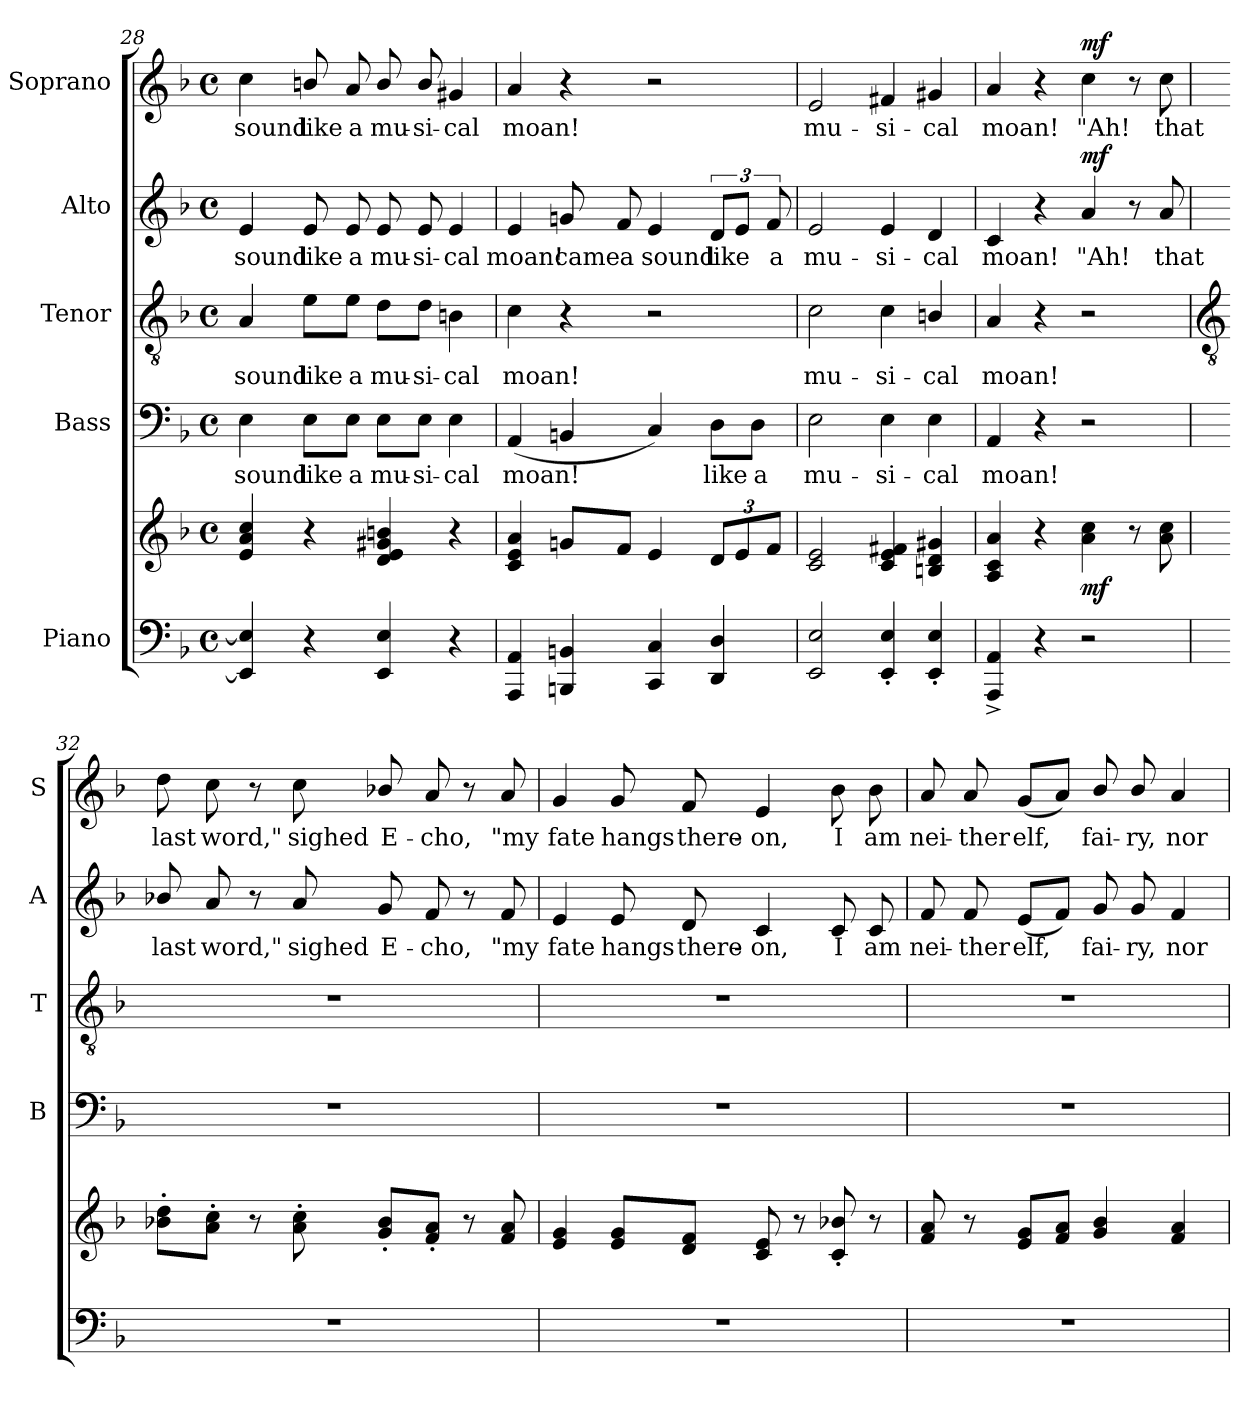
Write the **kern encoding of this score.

**kern	**kern	**dynam	**kern	**text	**kern	**text	**kern	**text	**dynam	**kern	**text	**dynam
*part5	*part5	*part5	*part4	*part4	*part3	*part3	*part2	*part2	*part2	*part1	*part1	*part1
*staff6	*staff5	*staff5/6	*staff4	*staff4	*staff3	*staff3	*staff2	*staff2	*staff2	*staff1	*staff1	*staff1
*I"Piano	*	*	*I"Bass	*	*I"Tenor	*	*I"Alto	*	*	*I"Soprano	*	*
*	*	*	*I'B	*	*I'T	*	*I'A	*	*	*I'S	*	*
!!LO:LB:g=z
*clefF4	*clefG2	*	*clefF4	*	*clefGv2	*	*clefG2	*	*	*clefG2	*	*
*k[b-]	*k[b-]	*	*k[b-]	*	*k[b-]	*	*k[b-]	*	*	*k[b-]	*	*
*F:	*F:	*	*F:	*	*F:	*	*F:	*	*	*F:	*	*
*M4/4	*M4/4	*	*M4/4	*	*M4/4	*	*M4/4	*	*	*M4/4	*	*
*met(c)	*met(c)	*	*met(c)	*	*met(c)	*	*met(c)	*	*	*met(c)	*	*
=28	=28	=28	=28	=28	=28	=28	=28	=28	=28	=28	=28	=28
!	!	!	!	!LO:LY:b	!	!LO:LY:b	!	!LO:LY:b	!	!	!LO:LY:b	!
4EE] 4E]	4e 4a 4cc	.	4E	sound	4A	sound	4e	sound	.	4cc	sound	.
!	!	!	!	!LO:LY:b	!	!LO:LY:b	!	!LO:LY:b	!	!	!LO:LY:b	!
4r	4r	.	8E\L	like	8e\L	like	8e	like	.	8bn/	like	.
!	!	!	!	!LO:LY:b	!	!LO:LY:b	!	!LO:LY:b	!	!	!LO:LY:b	!
.	.	.	8E\J	a	8e\J	a	8e	a	.	8a	a	.
!	!	!	!	!LO:LY:b	!	!LO:LY:b	!	!LO:LY:b	!	!	!LO:LY:b	!
4EE 4E	4d/ 4e/ 4g#X/ 4bn/	.	8E\L	mu-	8d\L	mu-	8e	mu-	.	8b/	mu-	.
!	!	!	!	!LO:LY:b	!	!LO:LY:b	!	!LO:LY:b	!	!	!LO:LY:b	!
.	.	.	8E\J	-si-	8d\J	-si-	8e	-si-	.	8b/	-si-	.
!	!	!	!	!LO:LY:b	!	!LO:LY:b	!	!LO:LY:b	!	!	!LO:LY:b	!
4r	4r	.	4E	-cal	4Bn	-cal	4e	-cal	.	4g#X	-cal	.
=29	=29	=29	=29	=29	=29	=29	=29	=29	=29	=29	=29	=29
!	!	!	!	!LO:LY:b	!	!LO:LY:b	!	!LO:LY:b	!	!	!LO:LY:b	!
4AAA 4AA	4c 4e 4a	.	(<4AA	moan!	4c	moan!	4e	moan!	.	4a	moan!	.
!	!	!	!	!	!	!	!	!LO:LY:b	!	!	!	!
4BBBn 4BBn	8gnL	.	4BBn	.	4r	.	8gn	came	.	4r	.	.
!	!	!	!	!	!	!	!	!LO:LY:b	!	!	!	!
.	8fJ	.	.	.	.	.	8f	a	.	.	.	.
!	!	!	!	!	!	!	!	!LO:LY:b	!	!	!	!
4CC 4C	4e	.	4C)	.	2r	.	4e	sound	.	2r	.	.
!	!	!	!	!LO:LY:b	!	!	!	!LO:LY:b	!	!	!	!
4DD 4D	12dL	.	8D\L	like	.	.	12dL	like	.	.	.	.
.	12e	.	.	.	.	.	12eJ	.	.	.	.	.
!	!	!	!	!LO:LY:b	!	!	!	!	!	!	!	!
.	.	.	8D\J	a	.	.	.	.	.	.	.	.
!	!	!	!	!	!	!	!	!LO:LY:b	!	!	!	!
.	12fJ	.	.	.	.	.	12f	a	.	.	.	.
=30	=30	=30	=30	=30	=30	=30	=30	=30	=30	=30	=30	=30
!	!	!	!	!LO:LY:b	!	!LO:LY:b	!	!LO:LY:b	!	!	!LO:LY:b	!
2EE 2E	2c 2e	.	2E	mu-	2c	mu-	2e	mu-	.	2e	mu-	.
!	!	!	!	!LO:LY:b	!	!LO:LY:b	!	!LO:LY:b	!	!	!LO:LY:b	!
4EE' 4E'	4c 4e 4f#X	.	4E	-si-	4c	-si-	4e	-si-	.	4f#X	-si-	.
!	!	!	!	!LO:LY:b	!	!LO:LY:b	!	!LO:LY:b	!	!	!LO:LY:b	!
4EE' 4E'	4Bn 4d 4g#X	.	4E	-cal	4Bn/	-cal	4d	-cal	.	4g#X	-cal	.
=31	=31	=31	=31	=31	=31	=31	=31	=31	=31	=31	=31	=31
!	!	!	!	!LO:LY:b	!	!LO:LY:b	!	!LO:LY:b	!	!	!LO:LY:b	!
4AAA^ 4AA^	4A 4c 4a	.	4AA	moan!	4A	moan!	4c	moan!	.	4a	moan!	.
4r	4r	.	4r	.	4r	.	4r	.	.	4r	.	.
!	!	!LO:DY:b	!	!	!	!	!	!LO:LY:b	!LO:DY:b	!	!LO:LY:b	!LO:DY:b
2r	4a 4cc	mf	2r	.	2r	.	4a	"Ah!	mf	4cc	"Ah!	mf
.	8r	.	.	.	.	.	8r	.	.	8r	.	.
!	!	!	!	!	!	!	!	!LO:LY:b	!	!	!LO:LY:b	!
.	8a 8cc	.	.	.	.	.	8a	that	.	8cc	that	.
!!LO:LB:g=z
=32	=32	=32	=32	=32	=32	=32	=32	=32	=32	=32	=32	=32
*	*	*	*	*	*clefGv2	*	*	*	*	*	*	*
!	!	!	!	!	!	!	!	!LO:LY:b	!	!	!LO:LY:b	!
1r	8b-X' 8dd'L	.	1r	.	1r	.	8b-X/	last	.	8dd	last	.
!	!	!	!	!	!	!	!	!LO:LY:b	!	!	!LO:LY:b	!
.	8a' 8cc'J	.	.	.	.	.	8a	word,"	.	8cc	word,"	.
.	8r	.	.	.	.	.	8r	.	.	8r	.	.
!	!	!	!	!	!	!	!	!LO:LY:b	!	!	!LO:LY:b	!
.	8a' 8cc'	.	.	.	.	.	8a	sighed	.	8cc	sighed	.
!	!	!	!	!	!	!	!	!LO:LY:b	!	!	!LO:LY:b	!
.	8g/' 8b-/'L	.	.	.	.	.	8g	E-	.	8b-X/	E-	.
!	!	!	!	!	!	!	!	!LO:LY:b	!	!	!LO:LY:b	!
.	8f' 8a'J	.	.	.	.	.	8f	-cho,	.	8a	-cho,	.
.	8r	.	.	.	.	.	8r	.	.	8r	.	.
!	!	!	!	!	!	!	!	!LO:LY:b	!	!	!LO:LY:b	!
.	8f 8a	.	.	.	.	.	8f	"my	.	8a	"my	.
=33	=33	=33	=33	=33	=33	=33	=33	=33	=33	=33	=33	=33
!	!	!	!	!	!	!	!	!LO:LY:b	!	!	!LO:LY:b	!
1r	4e 4g	.	1r	.	1r	.	4e	fate	.	4g	fate	.
!	!	!	!	!	!	!	!	!LO:LY:b	!	!	!LO:LY:b	!
.	8e 8gL	.	.	.	.	.	8e	hangs	.	8g	hangs	.
!	!	!	!	!	!	!	!	!LO:LY:b	!	!	!LO:LY:b	!
.	8d 8fJ	.	.	.	.	.	8d	there-	.	8f	there-	.
!	!	!	!	!	!	!	!	!LO:LY:b	!	!	!LO:LY:b	!
.	8c 8e	.	.	.	.	.	4c	-on,	.	4e	-on,	.
.	8r	.	.	.	.	.	.	.	.	.	.	.
!	!	!	!	!	!	!	!	!LO:LY:b	!	!	!LO:LY:b	!
.	8c' 8b-X'	.	.	.	.	.	8c	I	.	8b-	I	.
!	!	!	!	!	!	!	!	!LO:LY:b	!	!	!LO:LY:b	!
.	8r	.	.	.	.	.	8c	am	.	8b-	am	.
=34	=34	=34	=34	=34	=34	=34	=34	=34	=34	=34	=34	=34
!	!	!	!	!	!	!	!	!LO:LY:b	!	!	!LO:LY:b	!
1r	8f 8a	.	1r	.	1r	.	8f	nei-	.	8a	nei-	.
!	!	!	!	!	!	!	!	!LO:LY:b	!	!	!LO:LY:b	!
.	8r	.	.	.	.	.	8f	-ther	.	8a	-ther	.
!	!	!	!	!	!	!	!	!LO:LY:b	!	!	!LO:LY:b	!
.	8e 8gL	.	.	.	.	.	(<8eL	elf,	.	(<8gL	elf,	.
.	8f 8aJ	.	.	.	.	.	8fJ)	.	.	8aJ)	.	.
!	!	!	!	!	!	!	!	!LO:LY:b	!	!	!LO:LY:b	!
.	4g 4b-	.	.	.	.	.	8g	fai-	.	8b-/	fai-	.
!	!	!	!	!	!	!	!	!LO:LY:b	!	!	!LO:LY:b	!
.	.	.	.	.	.	.	8g	-ry,	.	8b-/	-ry,	.
!	!	!	!	!	!	!	!	!LO:LY:b	!	!	!LO:LY:b	!
.	4f 4a	.	.	.	.	.	4f	nor	.	4a	nor	.
=	=	=	=	=	=	=	=	=	=	=	=	=
*-	*-	*-	*-	*-	*-	*-	*-	*-	*-	*-	*-	*-
